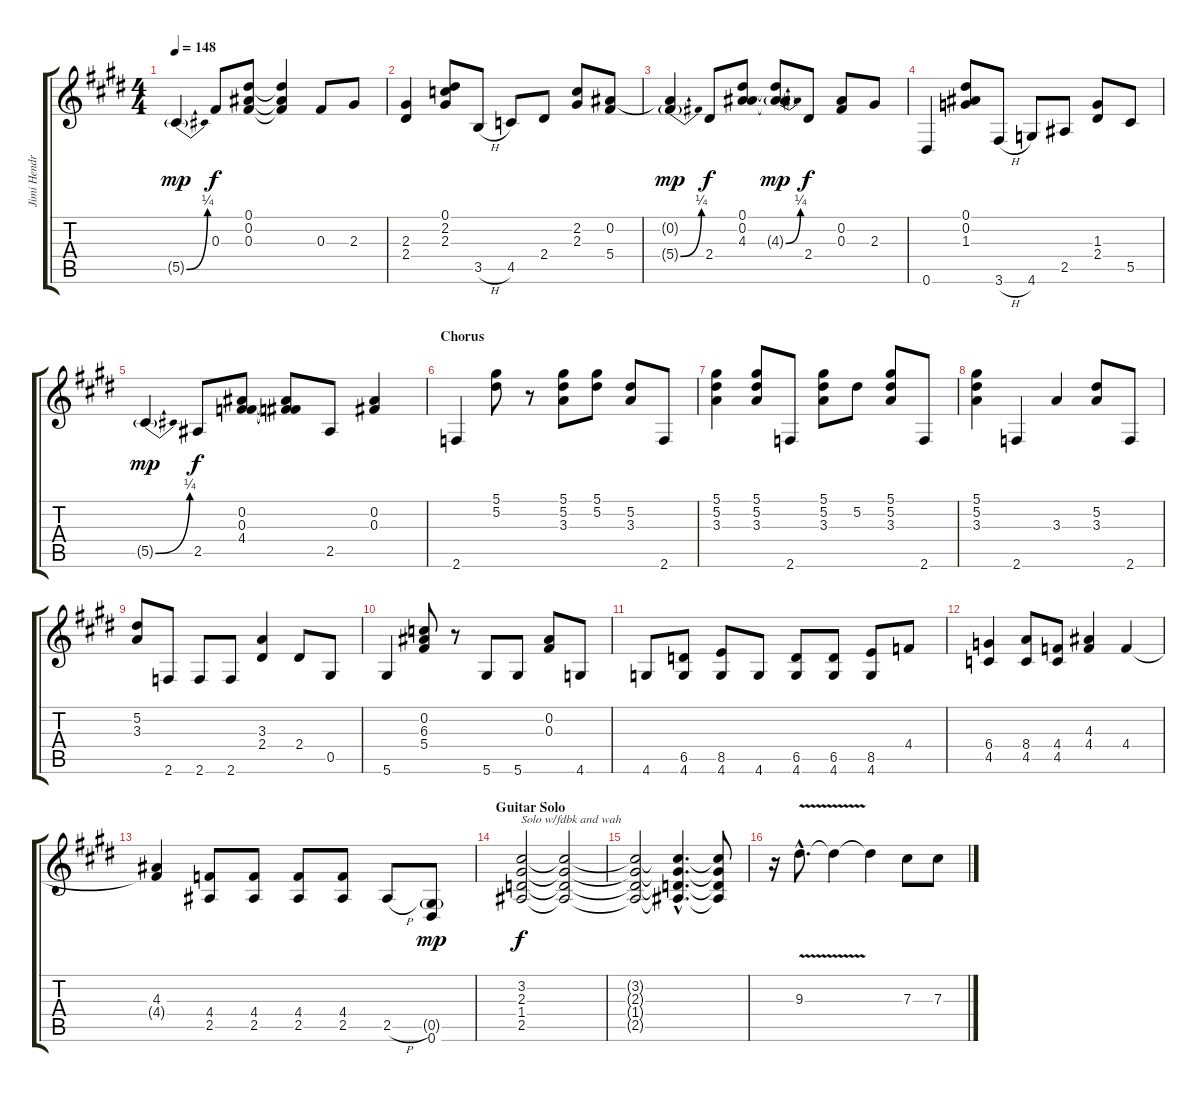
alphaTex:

\track ("Jimi Hendrix" "Jimi Hendr") {instrument overdrivenguitar}
\staff {score tabs}
\tuning (Eb4 Bb3 Gb3 Db3 Ab2 Eb2) {hide}
\ts (4 4)
\tempo 148
\clef g2
\ks e
5.5{be (bend 0 0 60 1) g}.4{dy mp} 0.3.8{dy f} (0.1 0.2 0.3).8 (0.1{t} 0.2{t} 0.3{t}).4 0.3.8 2.3.8 |
(2.3 2.4).4 (0.1 2.2 2.3).8 3.5{h}.8 4.5.8 2.4.8 (2.2 2.3).8 (0.2 5.4).8 |
(0.2{t} 5.4{be (bend 0 0 60 1) g}).4{dy mp} 2.4.8{dy f} (0.1 0.2 4.3).8 (0.1{t} 0.2{t} 4.3{be (bend 0 0 60 1) g}).8{dy mp} 2.4.8{dy f} (0.2 0.3).8 2.3.8 |
0.6.4 (0.1 0.2 1.3).8 3.6{h}.8 4.6.8 2.5.8 (1.3 2.4).8 5.5.8 |
5.5{be (bend 0 0 60 1) g}.4{dy mp} 2.5.8{dy f} (0.2 0.3 4.4).8 (0.2{t} 0.3{t} 4.4{t}).8 2.5.8 (0.2 0.3).4 |
\section ("" "Chorus")
2.6.4 (5.1 5.2).8 r.8 (5.1 5.2 3.3).8 (5.1 5.2).8 (5.2 3.3).8 2.6.8 |
(5.1 5.2 3.3).4 (5.1 5.2 3.3).8 2.6.8 (5.1 5.2 3.3).8 5.2.8 (5.1 5.2 3.3).8 2.6.8 |
(5.1 5.2 3.3).4 2.6.4 3.3.4 (5.2 3.3).8 2.6.8 |
(5.2 3.3).8 2.6.8 2.6.8 2.6.8 (3.3 2.4).4 2.4.8 0.5.8 |
5.6.4 (0.2 6.3 5.4).8 r.8 5.6.8 5.6.8 (0.2 0.3).8 4.6.8 |
4.6.8 (6.5 4.6).8 (8.5 4.6).8 4.6.8 (6.5 4.6).8 (6.5 4.6).8 (8.5 4.6).8 4.4.8 |
(6.4 4.5).4 (8.4 4.5).8 (4.4 4.5).8 (4.3 4.4).4 4.4.4 |
(4.3 4.4{t}).4 (4.4 2.5).8 (4.4 2.5).8 (4.4 2.5).8 (4.4 2.5).8 2.5{h}.8 (0.5{g} 0.6).8{dy mp} |
\section ("" "Guitar Solo")
(3.2 2.3 1.4 2.5).2{txt "Solo w/fdbk and wah" dy f} (3.2{t} 2.3{t} 1.4{t} 2.5{t}).2 |
(3.2{t} 2.3{t} 1.4{t} 2.5{t}).2 (3.2{hac t} 2.3{hac t} 1.4{hac t} 2.5{hac t}).4{d} (3.2{t} 2.3{t} 1.4{t} 2.5{t}).8 |
r.16 9.3{v hac}.8{d} 9.3{t}.4 9.3{t}.4 7.3.8 7.3.8
